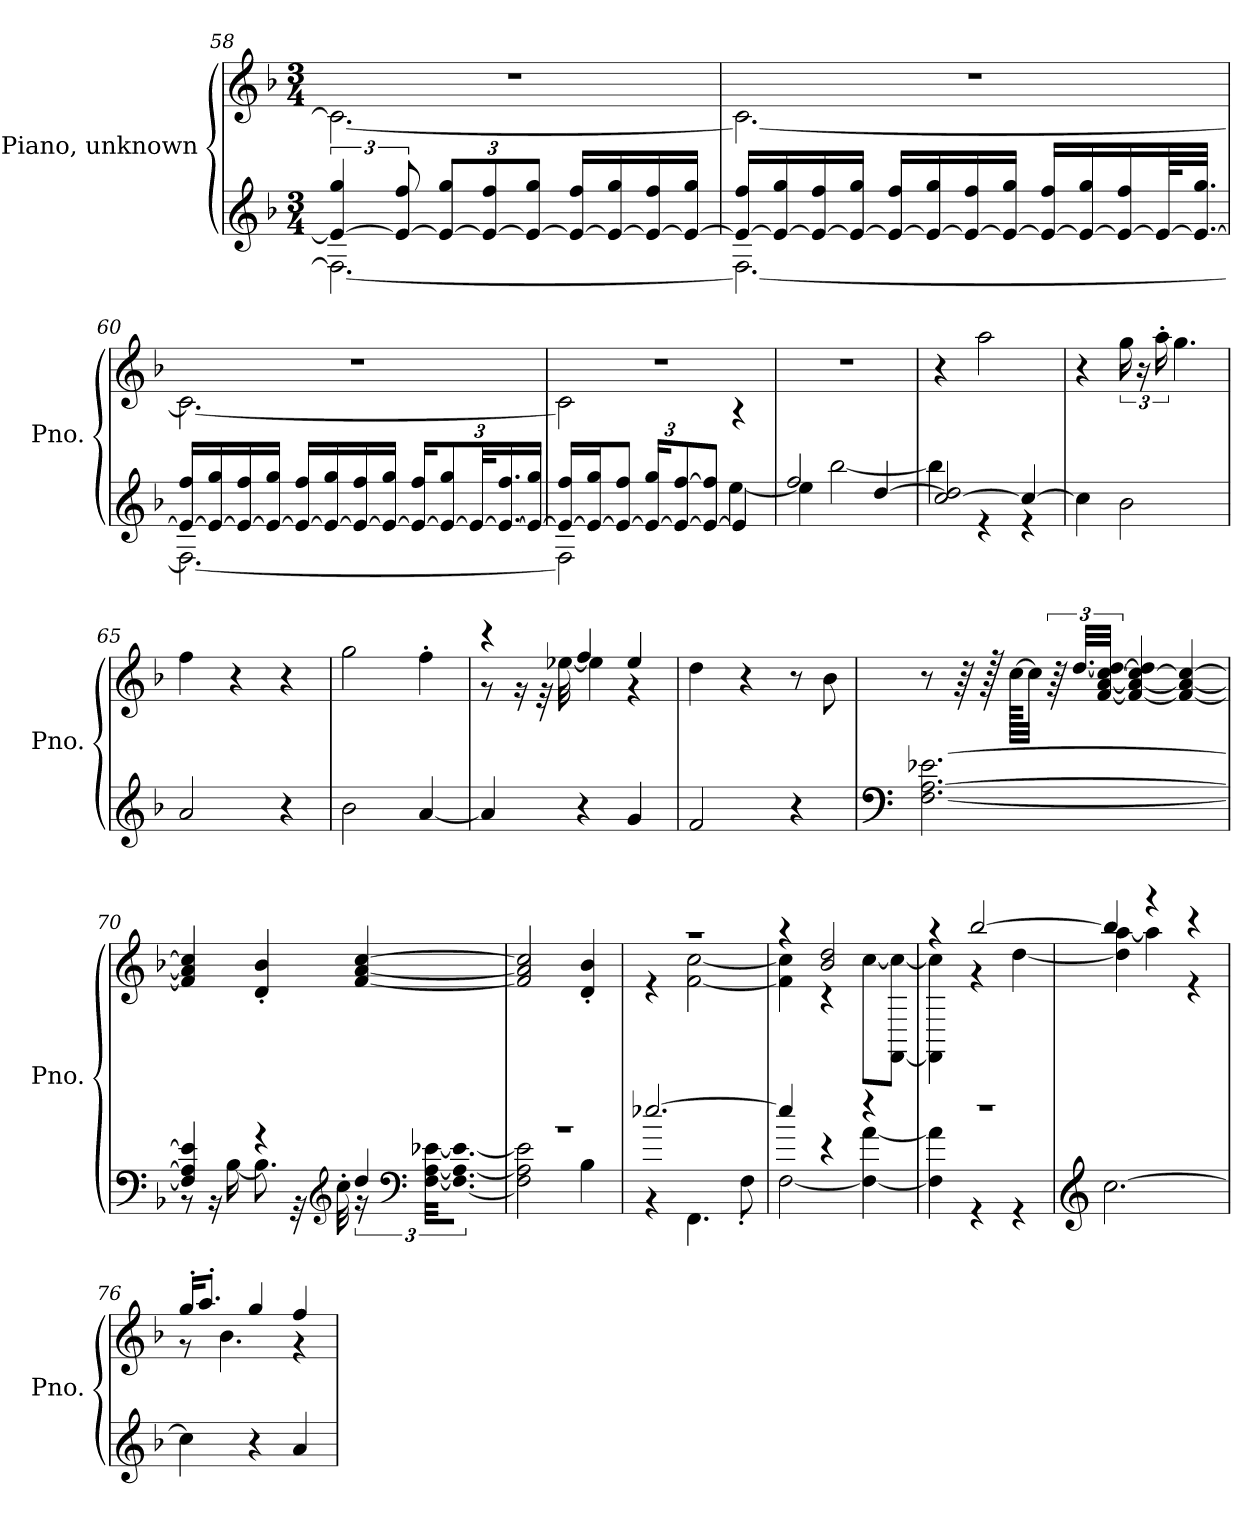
**kern	**kern
*part1	*part1
*staff2	*staff1
*I"Piano, unknown	*
*I'Pno.	*
!!LO:LB:g=z
*clefG2	*clefG2
*k[b-]	*k[b-]
*M3/4	*M3/4
=58	=58
*^	*^
6e-/_ 6gg/	2.F\_	2.r	2.c\_
12e-/_ 12ff/	.	.	.
*Xbrackettup	*	*	*
12e-/_ 12gg/L	.	.	.
12e-/_ 12ff/	.	.	.
12e-/_ 12gg/J	.	.	.
16e-/_ 16ff/LL	.	.	.
16e-/_ 16gg/	.	.	.
16e-/_ 16ff/	.	.	.
16e-/_ 16gg/JJ	.	.	.
=59	=59	=59	=59
16e-/_ 16ff/LL	2.F\_	2.r	2.c\_
16e-/_ 16gg/	.	.	.
16e-/_ 16ff/	.	.	.
16e-/_ 16gg/JJ	.	.	.
16e-/_ 16ff/LL	.	.	.
16e-/_ 16gg/	.	.	.
16e-/_ 16ff/	.	.	.
16e-/_ 16gg/JJ	.	.	.
16e-/_ 16ff/LL	.	.	.
16e-/_ 16gg/	.	.	.
16e-/_ 16ff/	.	.	.
64e-/KL_	.	.	.
32.e-/_ 32.gg/JJJ	.	.	.
!!LO:PB:g=z	!!
=60	=60	=60	=60
16e-/_ 16ff/LL	2.F\_	2.r	2.c\_
16e-/_ 16gg/	.	.	.
16e-/_ 16ff/	.	.	.
16e-/_ 16gg/JJ	.	.	.
16e-/_ 16ff/LL	.	.	.
16e-/_ 16gg/	.	.	.
16e-/_ 16ff/	.	.	.
16e-/_ 16gg/JJ	.	.	.
24e-/_ 24ff/KL	.	.	.
12e-/_ 12gg/	.	.	.
48e-/KL_	.	.	.
24.e-/_ 24.ff/	.	.	.
24e-/_ 24gg/JJ	.	.	.
=61	=61	=61	=61
16e-/_ 16ff/LL	2F\]	2.r	2c\]
16e-/_ 16gg/J	.	.	.
8e-/_ 8ff/J	.	.	.
24e-/_ 24gg/KL	.	.	.
12e-/_ [12ff/	.	.	.
8e-/_ 8ff/]J	.	.	.
4e-/]	[4ee\	.	4r
*	*	*v	*v
=62	=62	=62
2ff/	4ee\]	2.r
.	[2bb-\	.
[4dd/	.	.
=63	=63	=63
[2cc/ 2dd/]	4bb-\]	4r
.	4r	2aa\
4cc/_	4r	.
*v	*v	*
!!LO:LB:g=z
=64	=64
4cc\]	4r
2b-\	24gg\
.	24r
.	24aa'\
.	4.gg\
=65	=65
2a/	4ff\
.	4r
4r	4r
=66	=66
2b-\	2gg\
[4a/	4ff'\
=67	=67
*	*^
4a/]	4r	8r
.	.	16r
.	.	32r
.	.	[32ee-X\
4r	4ff/	4ee-\]
4g/	4ee-/	4r
*	*v	*v
=68	=68
2f/	4dd\
.	4r
4r	8r
.	8b-\
=69	=69
*clefF4	*
[2.F\ [2.A\ [2.e-X\	8r
.	64r
.	128r
.	[128cc\KKLLL
.	32cc\JJJ]
.	96r
.	[48.dd/LLL
.	[48f/ [48a/ [48cc/ 48dd/_JJJ
.	4f/_ 4a/_ 4cc/_ 4dd/]
.	4f/_ 4a/_ 4cc/_
!!LO:LB:g=z
=70	=70
*^	*
4F/] 4A/] 4e-/]	8r	4f/] 4a/] 4cc/]
.	16r	.
.	[16B-\	.
4r	8.B-\]	4d/' 4b-/'
.	32r	.
*clefG2	*	*
.	32cc'\	.
*	*brackettup	*
4dd/	24r	[4f/ [4a/ [4cc/
*clefF4	*	*
.	[48F\ [48A\ [48e-X\KKL	.
.	8.F\_ 8.A\_ 8.e-\_J	.
=71	=71	=71
2.r	2F\] 2A\] 2e-\]	2f/] 2a/] 2cc/]
.	4B-\	4d/' 4b-/'
=72	=72	=72
*	*	*^
[2.ee-X/	4r	2.r	4r
.	4.FF\	.	[2f\ [2cc\
.	8F'\	.	.
=73	=73	=73	=73
4ee-/]	[2F\	4r	4f\] 4cc\]
4r	.	2b-/ 2dd/	4r
4r	4F\_ [4a\	.	[8cc\L
.	.	.	[8FF\ 8cc\_J
=74	=74	=74	=74
2.r	4F\] 4a\]	4r	4FF\] 4cc\]
.	4r	[2bb-/	4r
.	4r	.	[4dd\
*v	*v	*	*
=75	=75	=75
*clefG2	*	*
[2.cc\	4bb-/]	4dd\] [4aa\
.	4r	4aa\]
.	4r	4r
!!LO:LB:g=z	!!
=76	=76	=76
4cc\]	16gg'/KL	8r
.	8.aa'/J	.
.	.	4.b-\
4r	4gg/	.
4a/	4ff/	4r
*	*v	*v
=	=
*-	*-
